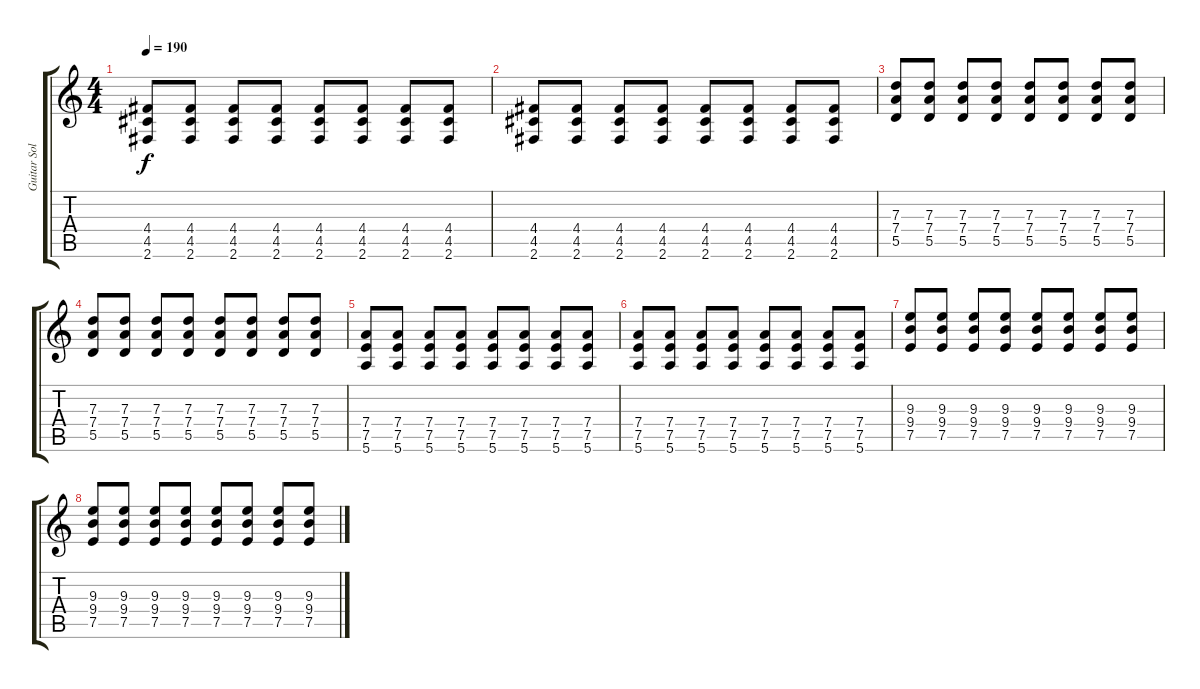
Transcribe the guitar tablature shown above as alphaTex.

\track ("Guitar Solo" "Guitar Sol") {instrument overdrivenguitar}
\staff {score tabs}
\tuning (E4 B3 G3 D3 A2 E2) {hide}
\ts (4 4)
\tempo 190
\clef g2
\ks c
(4.4 4.5 2.6).8{dy f} (4.4 4.5 2.6).8 (4.4 4.5 2.6).8 (4.4 4.5 2.6).8 (4.4 4.5 2.6).8 (4.4 4.5 2.6).8 (4.4 4.5 2.6).8 (4.4 4.5 2.6).8 |
(4.4 4.5 2.6).8 (4.4 4.5 2.6).8 (4.4 4.5 2.6).8 (4.4 4.5 2.6).8 (4.4 4.5 2.6).8 (4.4 4.5 2.6).8 (4.4 4.5 2.6).8 (4.4 4.5 2.6).8 |
(7.3 7.4 5.5).8 (7.3 7.4 5.5).8 (7.3 7.4 5.5).8 (7.3 7.4 5.5).8 (7.3 7.4 5.5).8 (7.3 7.4 5.5).8 (7.3 7.4 5.5).8 (7.3 7.4 5.5).8 |
(7.3 7.4 5.5).8 (7.3 7.4 5.5).8 (7.3 7.4 5.5).8 (7.3 7.4 5.5).8 (7.3 7.4 5.5).8 (7.3 7.4 5.5).8 (7.3 7.4 5.5).8 (7.3 7.4 5.5).8 |
(7.4 7.5 5.6).8 (7.4 7.5 5.6).8 (7.4 7.5 5.6).8 (7.4 7.5 5.6).8 (7.4 7.5 5.6).8 (7.4 7.5 5.6).8 (7.4 7.5 5.6).8 (7.4 7.5 5.6).8 |
(7.4 7.5 5.6).8 (7.4 7.5 5.6).8 (7.4 7.5 5.6).8 (7.4 7.5 5.6).8 (7.4 7.5 5.6).8 (7.4 7.5 5.6).8 (7.4 7.5 5.6).8 (7.4 7.5 5.6).8 |
(9.3 9.4 7.5).8 (9.3 9.4 7.5).8 (9.3 9.4 7.5).8 (9.3 9.4 7.5).8 (9.3 9.4 7.5).8 (9.3 9.4 7.5).8 (9.3 9.4 7.5).8 (9.3 9.4 7.5).8 |
(9.3 9.4 7.5).8 (9.3 9.4 7.5).8 (9.3 9.4 7.5).8 (9.3 9.4 7.5).8 (9.3 9.4 7.5).8 (9.3 9.4 7.5).8 (9.3 9.4 7.5).8 (9.3 9.4 7.5).8
